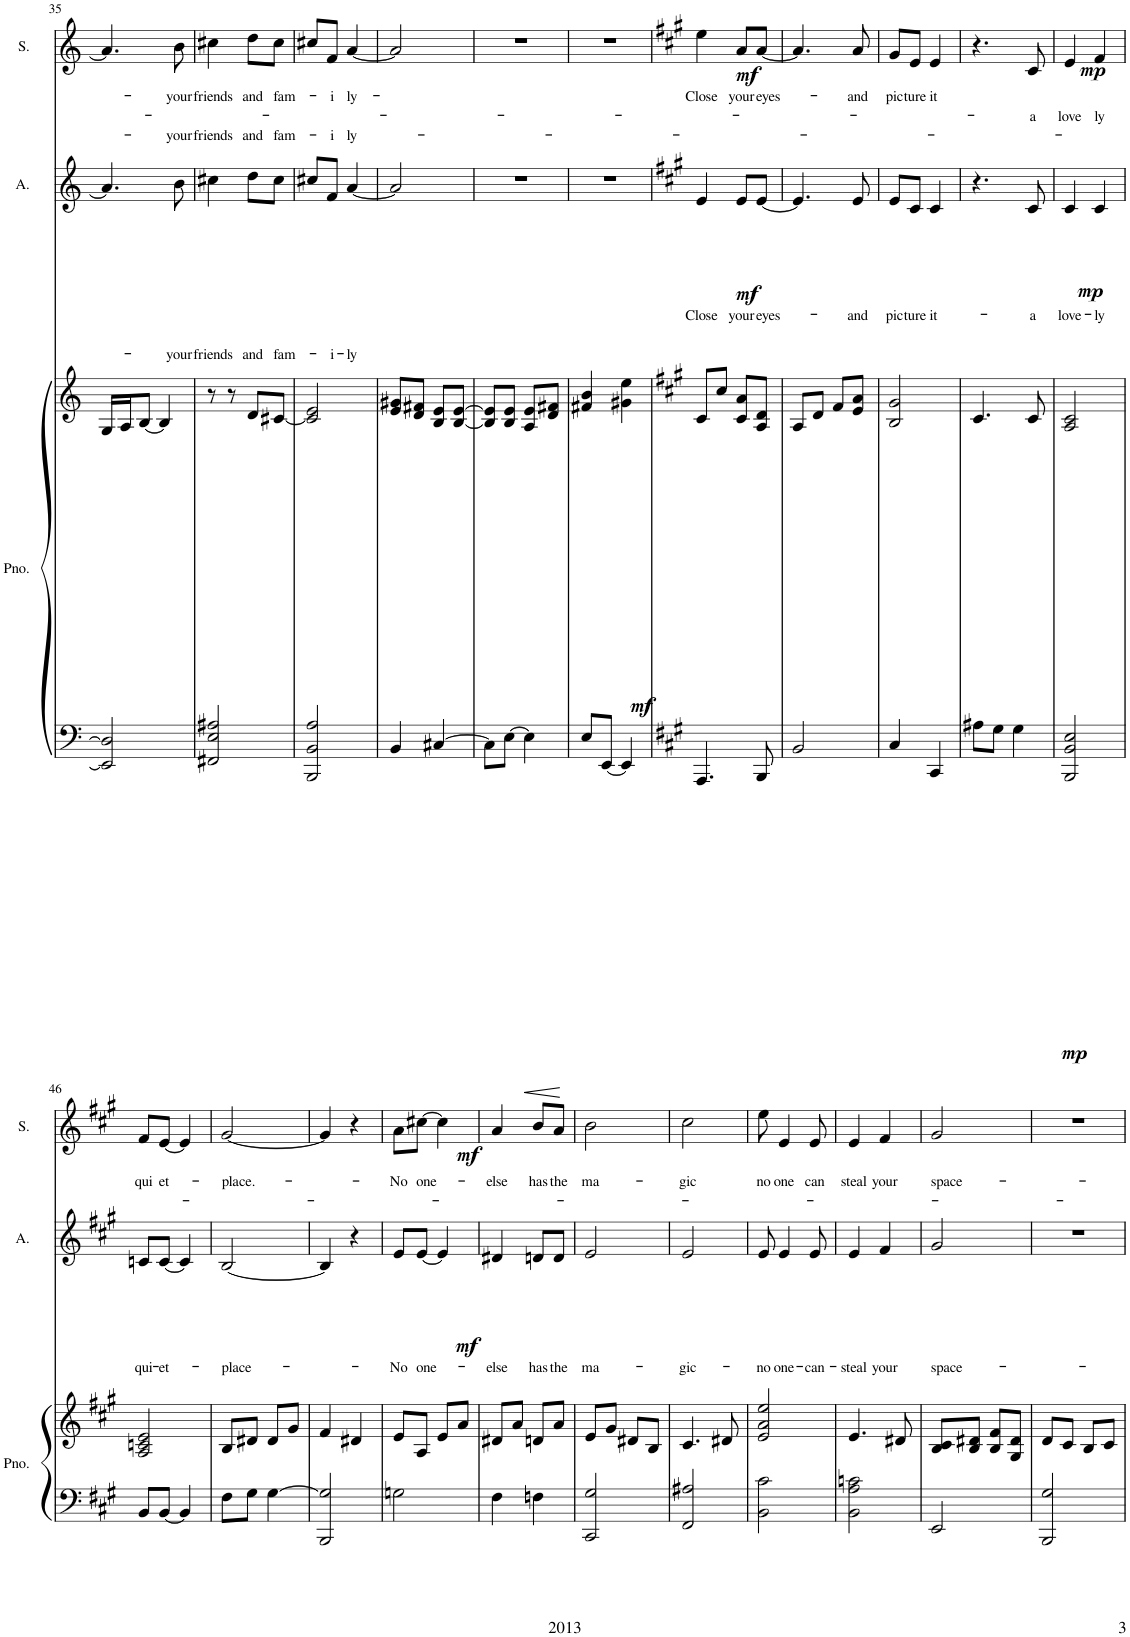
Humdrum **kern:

**kern	**kern	**dynam	**kern	**text	**text	**text	**dynam	**kern	**text	**text	**text	**dynam
*part3	*part3	*part3	*part2	*part2	*part2	*part2	*part2	*part1	*part1	*part1	*part1	*part1
*staff4	*staff3	*staff3/4	*staff2	*staff2	*staff2	*staff2	*staff2	*staff1	*staff1	*staff1	*staff1	*staff1
*I"Piano	*	*	*I"Alto	*	*	*	*	*I"Soprano	*	*	*	*
*I'Pno.	*	*	*I'A.	*	*	*	*	*I'S.	*	*	*	*
!!LO:PB:g=z
*clefF4	*clefG2	*	*clefG2	*	*	*	*	*clefG2	*	*	*	*
*k[]	*k[]	*	*k[]	*	*	*	*	*k[]	*	*	*	*
*M2/4	*M2/4	*	*M2/4	*	*	*	*	*M2/4	*	*	*	*
=35	=35	=35	=35	=35	=35	=35	=35	=35	=35	=35	=35	=35
2EE/] 2D/]	16G/LL	.	4.a/]	.	.	.	.	4.a/]	.	.	.	.
.	16A/J	.	.	.	.	.	.	.	.	.	.	.
.	[8B/J	.	.	.	.	.	.	.	.	.	.	.
.	4B/]	.	.	.	.	.	.	.	.	.	.	.
!	!	!	!	!	!	!LO:LY:b	!	!	!LO:LY:b	!	!LO:LY:b	!
.	.	.	8b\	.	.	-your	.	8b\	-your	.	-your	.
=36	=36	=36	=36	=36	=36	=36	=36	=36	=36	=36	=36	=36
!	!	!	!	!	!	!LO:LY:b	!	!	!LO:LY:b	!	!LO:LY:b	!
2FF#X/ 2E/ 2A#X/	8r	.	4cc#X\	.	.	friends	.	4cc#X\	friends	.	friends	.
.	8r	.	.	.	.	.	.	.	.	.	.	.
!	!	!	!	!	!	!LO:LY:b	!	!	!LO:LY:b	!	!LO:LY:b	!
.	8d/L	.	8dd\L	.	.	and	.	8dd\L	and	.	and	.
!	!	!	!	!	!	!LO:LY:b	!	!	!LO:LY:b	!	!LO:LY:b	!
.	[8c#X/J	.	8cc#\J	.	.	fam-	.	8cc#\J	fam-	.	fam-	.
=37	=37	=37	=37	=37	=37	=37	=37	=37	=37	=37	=37	=37
2BBB/ 2BB/ 2A/	2c#/] 2e/	.	8cc#X/L	.	.	.	.	8cc#X/L	.	.	.	.
!	!	!	!	!	!	!LO:LY:b	!	!	!LO:LY:b	!	!LO:LY:b	!
.	.	.	8f/J	.	.	-i-	.	8f/J	-i	.	-i	.
!	!	!	!	!	!	!LO:LY:b	!	!	!LO:LY:b	!	!LO:LY:b	!
.	.	.	[4a/	.	.	-ly-	.	[4a/	ly-	.	ly-	.
=38	=38	=38	=38	=38	=38	=38	=38	=38	=38	=38	=38	=38
4BB/	8e/ 8g#X/L	.	2a/]	.	.	.	.	2a/]	.	.	.	.
.	8d/ 8f#X/J	.	.	.	.	.	.	.	.	.	.	.
[4C#X/	8B/ 8e/L	.	.	.	.	.	.	.	.	.	.	.
.	[8B/ [8e/J	.	.	.	.	.	.	.	.	.	.	.
=39	=39	=39	=39	=39	=39	=39	=39	=39	=39	=39	=39	=39
8C#\L]	8B/] 8e/]L	.	2r	.	.	.	.	2r	.	.	.	.
[8E\J	8B/ 8e/J	.	.	.	.	.	.	.	.	.	.	.
4E\]	8A/ 8e/L	.	.	.	.	.	.	.	.	.	.	.
.	8d/ 8f#X/J	.	.	.	.	.	.	.	.	.	.	.
=40	=40	=40	=40	=40	=40	=40	=40	=40	=40	=40	=40	=40
!	!	!LO:DY:b	!	!	!	!	!	!	!	!	!	!
8E/L	4f#X/ 4b/	mf	2r	.	.	.	.	2r	.	.	.	.
[8EE/J	.	.	.	.	.	.	.	.	.	.	.	.
4EE/]	4g#X\ 4ee\	.	.	.	.	.	.	.	.	.	.	.
=41	=41	=41	=41	=41	=41	=41	=41	=41	=41	=41	=41	=41
*k[f#c#g#]	*k[f#c#g#]	*	*k[f#c#g#]	*	*	*	*	*k[f#c#g#]	*	*	*	*
!	!	!	!	!LO:LY:b	!	!	!LO:DY:b	!	!LO:LY:b	!	!	!LO:DY:b
4.AAA/	8c#/L	.	4e/	Close	.	.	mf	4ee\	Close	.	.	mf
.	8cc#/J	.	.	.	.	.	.	.	.	.	.	.
!	!	!	!	!LO:LY:b	!	!	!	!	!LO:LY:b	!	!	!
.	8c#/ 8a/L	.	8e/L	your	.	.	.	8a/L	your	.	.	.
!	!	!	!	!LO:LY:b	!	!	!	!	!LO:LY:b	!	!	!
8BBB/	8A/ 8d/J	.	[8e/J	eyes-	.	.	.	[8a/J	eyes-	.	.	.
=42	=42	=42	=42	=42	=42	=42	=42	=42	=42	=42	=42	=42
2BB/	8A/L	.	4.e/]	.	.	.	.	4.a/]	.	.	.	.
.	8d/J	.	.	.	.	.	.	.	.	.	.	.
.	8f#/L	.	.	.	.	.	.	.	.	.	.	.
!	!	!	!	!LO:LY:b	!	!	!	!	!LO:LY:b	!	!	!
.	8e/ 8a/J	.	8e/	-and	.	.	.	8a/	-and	.	.	.
=43	=43	=43	=43	=43	=43	=43	=43	=43	=43	=43	=43	=43
!	!	!	!	!LO:LY:b	!	!	!	!	!LO:LY:b	!	!	!
4C#/	2B/ 2g#/	.	8e/L	pic-	.	.	.	8g#/L	pic	.	.	.
!	!	!	!	!LO:LY:b	!	!	!	!	!LO:LY:b	!	!	!
.	.	.	8c#/J	-ture	.	.	.	8e/J	ture	.	.	.
!	!	!	!	!LO:LY:b	!	!	!	!	!LO:LY:b	!	!	!
4CC#/	.	.	4c#/	it-	.	.	.	4e/	it-	.	.	.
=44	=44	=44	=44	=44	=44	=44	=44	=44	=44	=44	=44	=44
8A#X\L	4.c#/	.	4.r	.	.	.	.	4.r	.	.	.	.
8G#\J	.	.	.	.	.	.	.	.	.	.	.	.
!	!	!LO:DY:b=2	!	!	!	!	!	!	!	!	!	!
4G#\	.	mp	.	.	.	.	.	.	.	.	.	.
!	!	!	!	!LO:LY:b	!	!	!LO:DY:b	!	!	!LO:LY:b	!	!LO:DY:b
.	8c#/	.	8c#/	-a	.	.	mp	8c#/	.	-a	.	mp
=45	=45	=45	=45	=45	=45	=45	=45	=45	=45	=45	=45	=45
!	!	!	!	!LO:LY:b	!	!	!	!	!	!LO:LY:b	!	!
2BBB/ 2BB/ 2E/	2A/ 2c#/	.	4c#/	love-	.	.	.	4e/	.	love	.	.
!	!	!	!	!LO:LY:b	!	!	!	!	!	!LO:LY:b	!	!
.	.	.	4c#/	-ly	.	.	.	4f#/	.	ly	.	.
!!LO:LB:g=z
=46	=46	=46	=46	=46	=46	=46	=46	=46	=46	=46	=46	=46
!	!	!	!	!LO:LY:b	!	!	!	!	!	!LO:LY:b	!	!
8BB/L	2A/ 2cn/ 2e/	.	8cn/L	qui-	.	.	.	8f#/L	.	qui	.	.
!	!	!	!	!LO:LY:b	!	!	!	!	!	!LO:LY:b	!	!
[8BB/J	.	.	[8c/J	-et-	.	.	.	[8e/J	.	et-	.	.
4BB/]	.	.	4c/]	.	.	.	.	4e/]	.	.	.	.
=47	=47	=47	=47	=47	=47	=47	=47	=47	=47	=47	=47	=47
!	!	!	!	!LO:LY:b	!	!	!	!	!	!LO:LY:b	!	!
8F#\L	8B/L	.	[2B/	-place-	.	.	.	[2g#/	.	-place.-	.	.
8G#\J	8d#X/J	.	.	.	.	.	.	.	.	.	.	.
[4G#\	8d#/L	.	.	.	.	.	.	.	.	.	.	.
.	8g#/J	.	.	.	.	.	.	.	.	.	.	.
=48	=48	=48	=48	=48	=48	=48	=48	=48	=48	=48	=48	=48
2BBB/ 2G#/]	4f#/	.	4B/]	.	.	.	.	4g#/]	.	.	.	.
.	4d#X/	.	4r	.	.	.	.	4r	.	.	.	.
=49	=49	=49	=49	=49	=49	=49	=49	=49	=49	=49	=49	=49
!	!	!	!	!LO:LY:b	!	!	!LO:DY:b	!	!	!LO:LY:b	!	!LO:DY:b
2Gn\	8e/L	.	8e/L	-No	.	.	mf	8a\L	.	-No	.	mf
!	!	!	!	!LO:LY:b	!	!	!	!	!	!LO:LY:b	!	!
.	8A/J	.	[8e/J	one-	.	.	.	[8cc#X\J	.	one-	.	.
.	8e/L	.	4e/]	.	.	.	.	4cc#\]	.	.	.	.
.	8a/J	.	.	.	.	.	.	.	.	.	.	.
=50	=50	=50	=50	=50	=50	=50	=50	=50	=50	=50	=50	=50
!	!	!	!	!LO:LY:b	!	!	!	!	!	!LO:LY:b	!	!
4F#\	8d#X/L	.	4d#X/	-else	.	.	.	4a/	.	-else	.	.
.	8a/J	.	.	.	.	.	.	.	.	.	.	.
!	!	!	!	!LO:LY:b	!	!	!	!	!	!LO:LY:b	!	!
4Fn\	8dn/L	.	8dn/L	has	.	.	.	8b/L	.	has	.	.
!	!	!	!	!LO:LY:b	!	!	!	!	!	!LO:LY:b	!	!
.	8a/J	.	8d/J	the	.	.	.	8a/J	.	the	.	.
=51	=51	=51	=51	=51	=51	=51	=51	=51	=51	=51	=51	=51
!	!	!	!	!LO:LY:b	!	!	!	!	!	!LO:LY:b	!	!
2CC#/ 2G#/	8e/L	.	2e/	ma-	.	.	.	2b\	.	ma-	.	.
.	8g#/J	.	.	.	.	.	.	.	.	.	.	.
.	8d#X/L	.	.	.	.	.	.	.	.	.	.	.
.	8B/J	.	.	.	.	.	.	.	.	.	.	.
=52	=52	=52	=52	=52	=52	=52	=52	=52	=52	=52	=52	=52
!	!	!	!	!LO:LY:b	!	!	!	!	!	!LO:LY:b	!	!
2FF#/ 2A#X/	4.c#/	.	2e/	-gic-	.	.	.	2cc#\	.	-gic	.	.
.	8d#X/	.	.	.	.	.	.	.	.	.	.	.
=53	=53	=53	=53	=53	=53	=53	=53	=53	=53	=53	=53	=53
!	!	!	!	!LO:LY:b	!	!	!	!	!	!LO:LY:b	!	!
2BB\ 2c#\	2e/ 2a/ 2ee/	.	8e/	-no-	.	.	.	8ee\	.	no	.	.
!	!	!	!	!LO:LY:b	!	!	!	!	!	!LO:LY:b	!	!
.	.	.	4e/	-one-	.	.	.	4e/	.	one	.	.
!	!	!	!	!LO:LY:b	!	!	!	!	!	!LO:LY:b	!	!
.	.	.	8e/	-can-	.	.	.	8e/	.	can	.	.
=54	=54	=54	=54	=54	=54	=54	=54	=54	=54	=54	=54	=54
!	!	!	!	!LO:LY:b	!	!	!	!	!	!LO:LY:b	!	!
2BB\ 2A\ 2cn\	4.e/	.	4e/	-steal	.	.	.	4e/	.	steal	.	.
!	!	!	!	!LO:LY:b	!	!	!	!	!	!LO:LY:b	!	!
.	.	.	4f#/	your	.	.	.	4f#/	.	your	.	.
.	8d#X/	.	.	.	.	.	.	.	.	.	.	.
=55	=55	=55	=55	=55	=55	=55	=55	=55	=55	=55	=55	=55
!	!	!	!	!LO:LY:b	!	!	!	!	!	!LO:LY:b	!	!
2EE/	8B/ 8c#/L	.	2g#/	space-	.	.	.	2g#/	.	space-	.	.
.	8B/ 8d#X/J	.	.	.	.	.	.	.	.	.	.	.
.	8B/ 8f#/L	.	.	.	.	.	.	.	.	.	.	.
.	8G#/ 8d#/J	.	.	.	.	.	.	.	.	.	.	.
=56	=56	=56	=56	=56	=56	=56	=56	=56	=56	=56	=56	=56
2BBB/ 2G#/	8d/L	.	2r	.	.	.	.	2r	.	.	.	.
.	8c#/J	.	.	.	.	.	.	.	.	.	.	.
.	8B/L	.	.	.	.	.	.	.	.	.	.	.
.	8c#/J	.	.	.	.	.	.	.	.	.	.	.
=	=	=	=	=	=	=	=	=	=	=	=	=
*-	*-	*-	*-	*-	*-	*-	*-	*-	*-	*-	*-	*-
